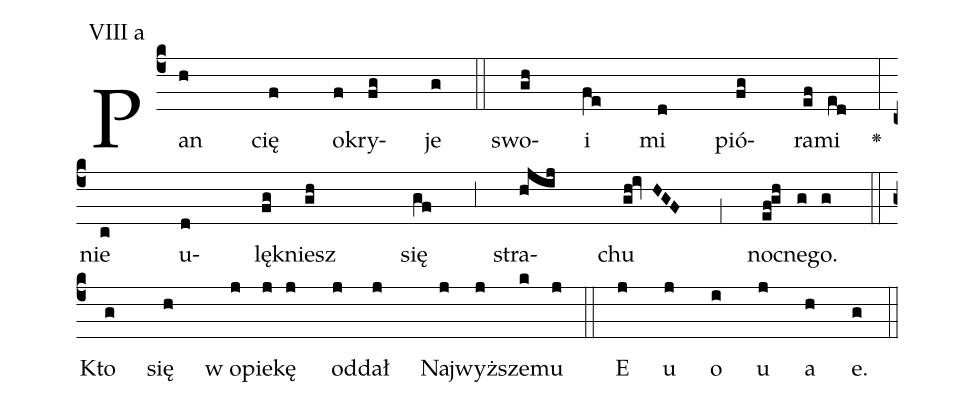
annotation: VIII a;
%%
(c4)Pan(h) cię(f) o(f)kry(fg)je(g) (::) swo(gh)i(fe) mi(d) pió(fg)ra(ef)mi(ed) <v>\greheightstar</v>(:) (z) nie(c) u(d)lęk(fg)niesz(gh) się(gf) (,3) stra(hjij)chu(gh!ivHGF) (,1) noc(ef!gh)ne(g)go.(g) (::) (z)
Kto(g) się(h) w o(j)pie(j)kę(j) od(j)dał(j) Naj(j)wyż(j)sze(k)mu(j) (::)
E(j) u(j) o(i) u(j) a(h) e.(g) (::) (z)
